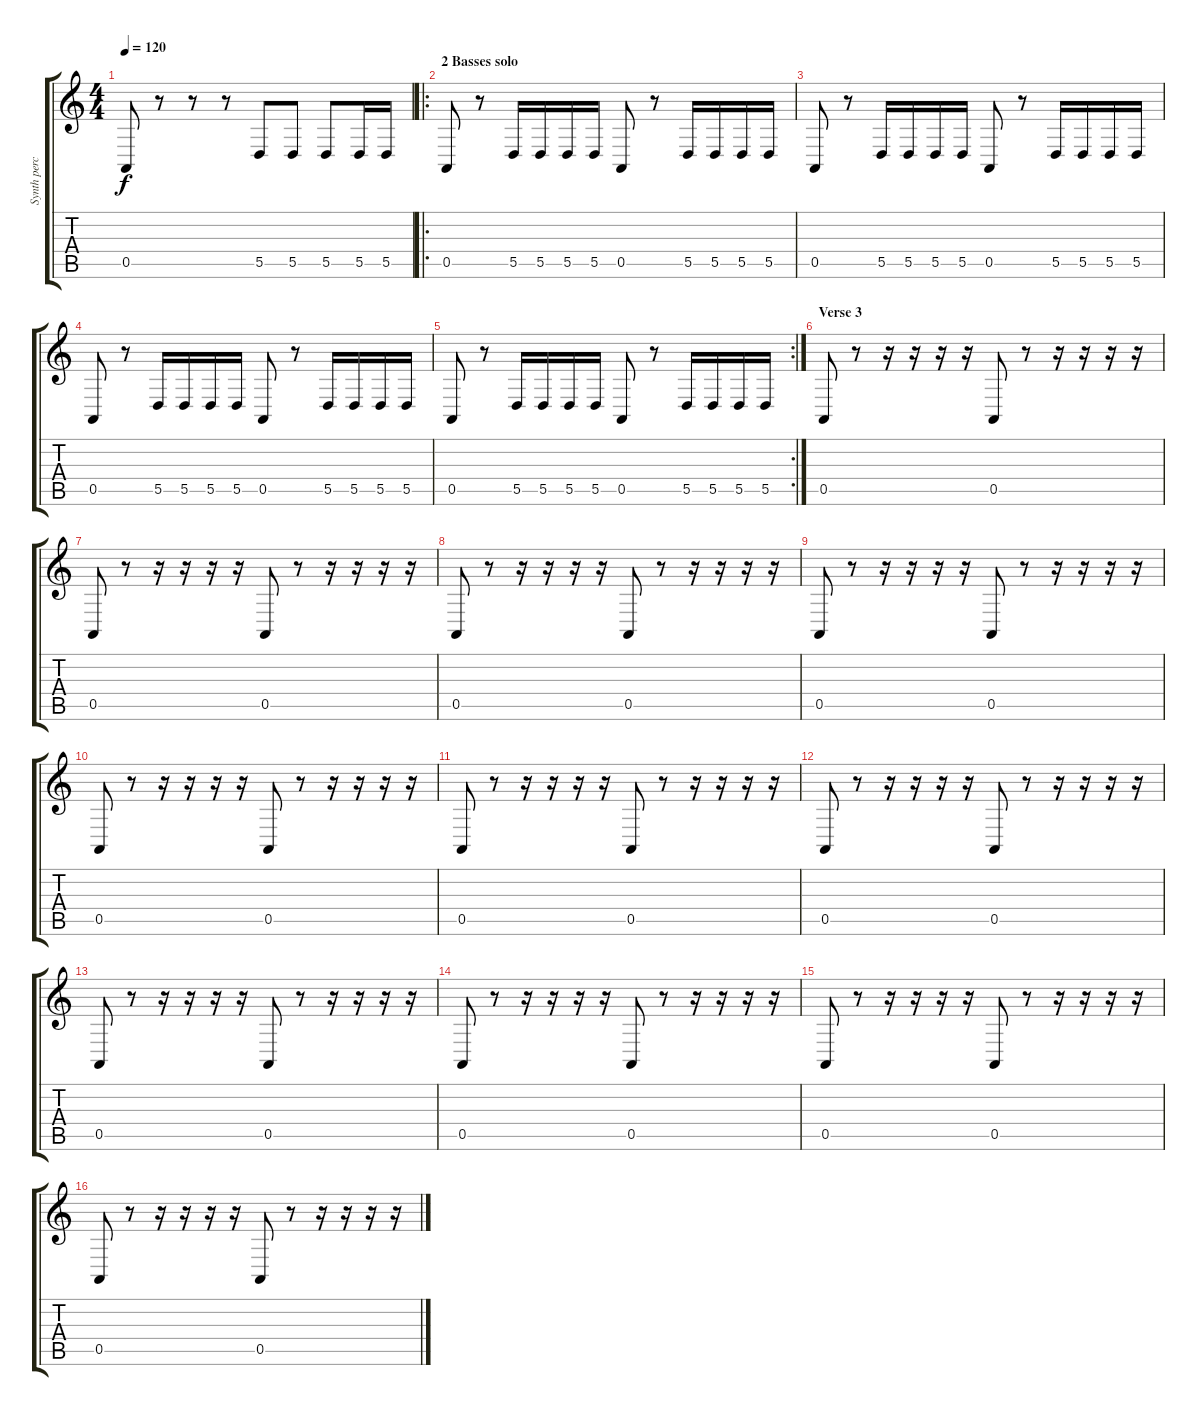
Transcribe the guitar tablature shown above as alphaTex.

\track ("Synth percs" "Synth perc") {instrument synthdrum}
\staff {score tabs}
\tuning (E4 B3 G3 D3 A2 E2) {hide}
\ts (4 4)
\tempo 120
\clef g2
\ks c
0.5.8{dy f} r.8 r.8 r.8 5.5.8 5.5.8 5.5.8 5.5.16 5.5.16 |
\ro
\section ("" "2 Basses solo")
0.5.8 r.8 5.5.16 5.5.16 5.5.16 5.5.16 0.5.8 r.8 5.5.16 5.5.16 5.5.16 5.5.16 |
0.5.8 r.8 5.5.16 5.5.16 5.5.16 5.5.16 0.5.8 r.8 5.5.16 5.5.16 5.5.16 5.5.16 |
0.5.8 r.8 5.5.16 5.5.16 5.5.16 5.5.16 0.5.8 r.8 5.5.16 5.5.16 5.5.16 5.5.16 |
\rc 2
0.5.8 r.8 5.5.16 5.5.16 5.5.16 5.5.16 0.5.8 r.8 5.5.16 5.5.16 5.5.16 5.5.16 |
\section ("" "Verse 3")
0.5.8 r.8 r.16 r.16 r.16 r.16 0.5.8 r.8 r.16 r.16 r.16 r.16 |
0.5.8 r.8 r.16 r.16 r.16 r.16 0.5.8 r.8 r.16 r.16 r.16 r.16 |
0.5.8 r.8 r.16 r.16 r.16 r.16 0.5.8 r.8 r.16 r.16 r.16 r.16 |
0.5.8 r.8 r.16 r.16 r.16 r.16 0.5.8 r.8 r.16 r.16 r.16 r.16 |
0.5.8 r.8 r.16 r.16 r.16 r.16 0.5.8 r.8 r.16 r.16 r.16 r.16 |
0.5.8 r.8 r.16 r.16 r.16 r.16 0.5.8 r.8 r.16 r.16 r.16 r.16 |
0.5.8 r.8 r.16 r.16 r.16 r.16 0.5.8 r.8 r.16 r.16 r.16 r.16 |
0.5.8 r.8 r.16 r.16 r.16 r.16 0.5.8 r.8 r.16 r.16 r.16 r.16 |
0.5.8 r.8 r.16 r.16 r.16 r.16 0.5.8 r.8 r.16 r.16 r.16 r.16 |
0.5.8 r.8 r.16 r.16 r.16 r.16 0.5.8 r.8 r.16 r.16 r.16 r.16 |
0.5.8 r.8 r.16 r.16 r.16 r.16 0.5.8 r.8 r.16 r.16 r.16 r.16
